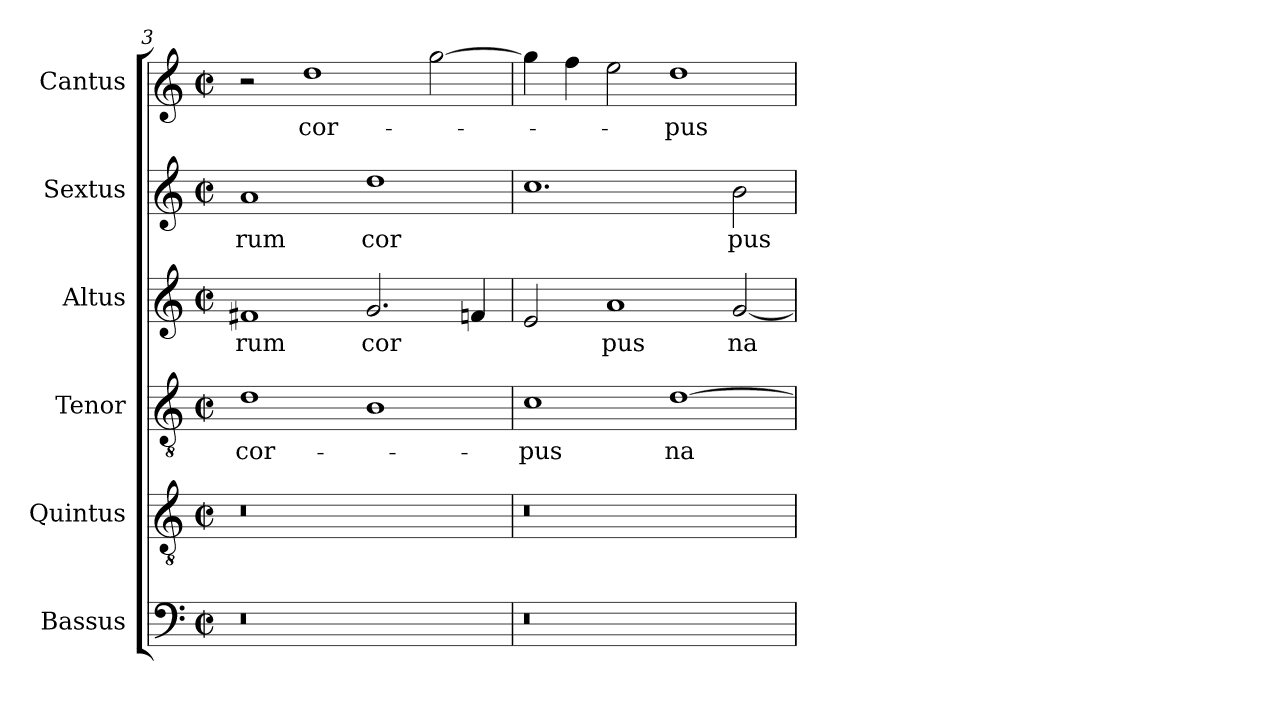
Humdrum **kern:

**kern	**kern	**kern	**text	**kern	**text	**kern	**text	**kern	**text
*part6	*part5	*part4	*part4	*part3	*part3	*part2	*part2	*part1	*part1
*staff6	*staff5	*staff4	*staff4	*staff3	*staff3	*staff2	*staff2	*staff1	*staff1
*I"Bassus	*I"Quintus	*I"Tenor	*	*I"Altus	*	*I"Sextus	*	*I"Cantus	*
*clefF4	*clefGv2	*clefGv2	*	*clefG2	*	*clefG2	*	*clefG2	*
*M2/2	*M2/2	*M2/2	*	*M2/2	*	*M2/2	*	*M2/2	*
*met(c|)	*met(c|)	*met(c|)	*	*met(c|)	*	*met(c|)	*	*met(c|)	*
=3	=3	=3	=3	=3	=3	=3	=3	=3	=3
!	!	!	!LO:LY:b:cj	!	!LO:LY:b:cj	!	!LO:LY:b:cj	!	!
0r	0r	1d	cor-	1f#X	rum	1a	rum	2r	.
!	!	!	!	!	!	!	!	!	!LO:LY:b:cj
.	.	.	.	.	.	.	.	1dd	cor-
!	!	!	!	!	!LO:LY:b	!	!LO:LY:b:cj	!	!
.	.	1B	.	2.g/	cor	1dd	cor	.	.
.	.	.	.	.	.	.	.	[>2gg\	.
.	.	.	.	4fn/	.	.	.	.	.
=4	=4	=4	=4	=4	=4	=4	=4	=4	=4
!	!	!	!LO:LY:b:cj	!	!	!	!	!	!
0r	0r	1c	-pus	2e/	.	1.cc	.	4gg\]	.
.	.	.	.	.	.	.	.	4ff\	.
!	!	!	!	!	!LO:LY:b:cj	!	!	!	!
.	.	.	.	1a	pus	.	.	2ee\	.
!	!	!	!LO:LY:b:cj	!	!	!	!	!	!LO:LY:b:cj
.	.	[>1d	na-	.	.	.	.	1dd	-pus
!	!	!	!	!	!LO:LY:b:cj	!	!LO:LY:b:cj	!	!
.	.	.	.	[<2g/	na	2b\	pus	.	.
=	=	=	=	=	=	=	=	=	=
*-	*-	*-	*-	*-	*-	*-	*-	*-	*-
